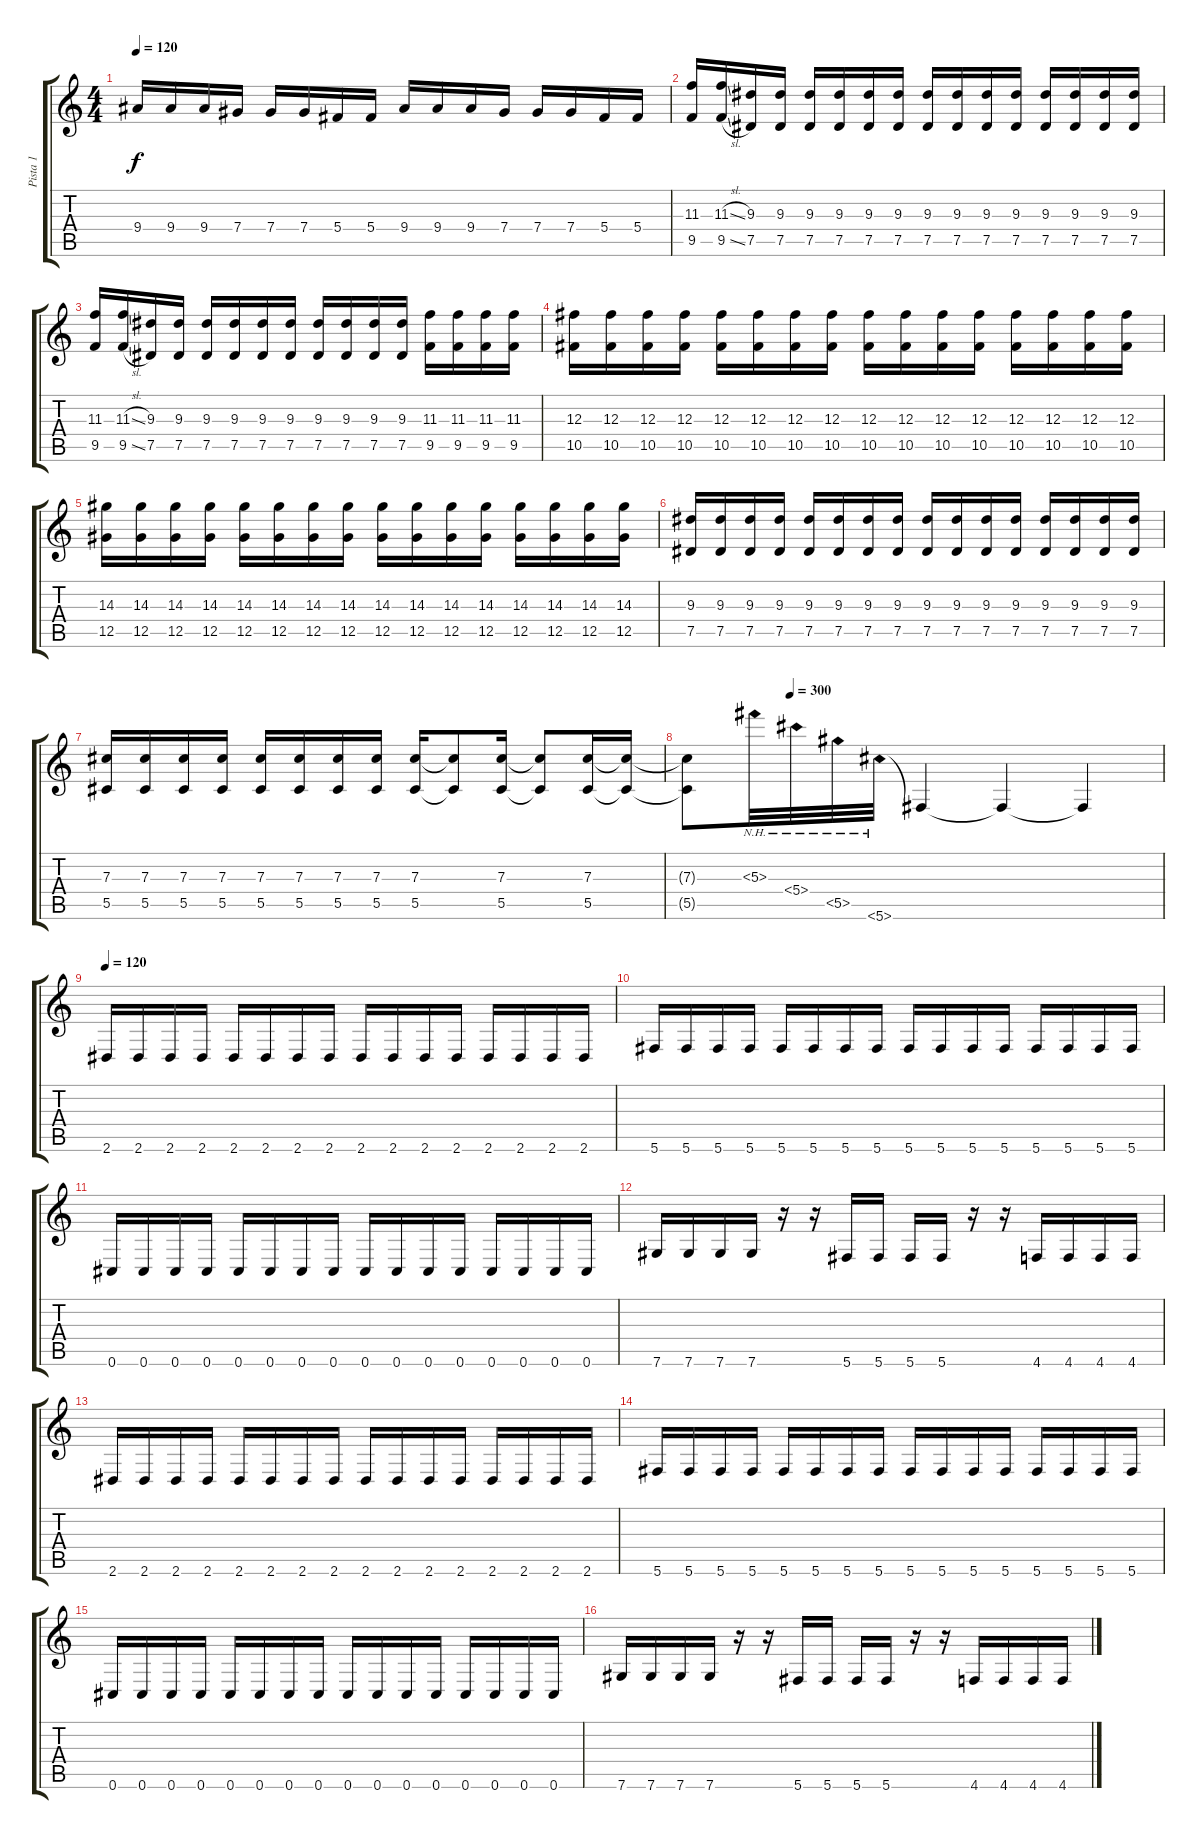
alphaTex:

\track ("Pista 1" "Pista 1") {instrument distortionguitar}
\staff {score tabs}
\tuning (Eb4 Bb3 Gb3 Db3 Ab2 Db2) {hide}
\ts (4 4)
\tempo 120
\clef g2
\ks c
9.4.16{dy f} 9.4.16 9.4.16 7.4.16 7.4.16 7.4.16 5.4.16 5.4.16 9.4.16 9.4.16 9.4.16 7.4.16 7.4.16 7.4.16 5.4.16 5.4.16 |
(11.3 9.5).16 (11.3{sl} 9.5{sl}).16 (9.3 7.5).16 (9.3 7.5).16 (9.3 7.5).16 (9.3 7.5).16 (9.3 7.5).16 (9.3 7.5).16 (9.3 7.5).16 (9.3 7.5).16 (9.3 7.5).16 (9.3 7.5).16 (9.3 7.5).16 (9.3 7.5).16 (9.3 7.5).16 (9.3 7.5).16 |
(11.3 9.5).16 (11.3{sl} 9.5{sl}).16 (9.3 7.5).16 (9.3 7.5).16 (9.3 7.5).16 (9.3 7.5).16 (9.3 7.5).16 (9.3 7.5).16 (9.3 7.5).16 (9.3 7.5).16 (9.3 7.5).16 (9.3 7.5).16 (11.3 9.5).16 (11.3 9.5).16 (11.3 9.5).16 (11.3 9.5).16 |
(12.3 10.5).16 (12.3 10.5).16 (12.3 10.5).16 (12.3 10.5).16 (12.3 10.5).16 (12.3 10.5).16 (12.3 10.5).16 (12.3 10.5).16 (12.3 10.5).16 (12.3 10.5).16 (12.3 10.5).16 (12.3 10.5).16 (12.3 10.5).16 (12.3 10.5).16 (12.3 10.5).16 (12.3 10.5).16 |
(14.3 12.5).16 (14.3 12.5).16 (14.3 12.5).16 (14.3 12.5).16 (14.3 12.5).16 (14.3 12.5).16 (14.3 12.5).16 (14.3 12.5).16 (14.3 12.5).16 (14.3 12.5).16 (14.3 12.5).16 (14.3 12.5).16 (14.3 12.5).16 (14.3 12.5).16 (14.3 12.5).16 (14.3 12.5).16 |
(9.3 7.5).16 (9.3 7.5).16 (9.3 7.5).16 (9.3 7.5).16 (9.3 7.5).16 (9.3 7.5).16 (9.3 7.5).16 (9.3 7.5).16 (9.3 7.5).16 (9.3 7.5).16 (9.3 7.5).16 (9.3 7.5).16 (9.3 7.5).16 (9.3 7.5).16 (9.3 7.5).16 (9.3 7.5).16 |
(7.3 5.5).16 (7.3 5.5).16 (7.3 5.5).16 (7.3 5.5).16 (7.3 5.5).16 (7.3 5.5).16 (7.3 5.5).16 (7.3 5.5).16 (7.3 5.5).16 (7.3{t} 5.5{t}).8 (7.3 5.5).16 (7.3{t} 5.5{t}).8 (7.3 5.5).16 (7.3{t} 5.5{t}).16 |
\tempo (300 0.21875)
(7.3{t} 5.5{t}).8 5.3{nh}.32 5.4{nh}.32 5.5{nh}.32 5.6{nh}.32 5.6{t}.4 5.6{t}.4 5.6{t}.4 |
\tempo 120
2.6.16 2.6.16 2.6.16 2.6.16 2.6.16 2.6.16 2.6.16 2.6.16 2.6.16 2.6.16 2.6.16 2.6.16 2.6.16 2.6.16 2.6.16 2.6.16 |
5.6.16 5.6.16 5.6.16 5.6.16 5.6.16 5.6.16 5.6.16 5.6.16 5.6.16 5.6.16 5.6.16 5.6.16 5.6.16 5.6.16 5.6.16 5.6.16 |
0.6.16 0.6.16 0.6.16 0.6.16 0.6.16 0.6.16 0.6.16 0.6.16 0.6.16 0.6.16 0.6.16 0.6.16 0.6.16 0.6.16 0.6.16 0.6.16 |
7.6.16 7.6.16 7.6.16 7.6.16 r.16 r.16 5.6.16 5.6.16 5.6.16 5.6.16 r.16 r.16 4.6.16 4.6.16 4.6.16 4.6.16 |
2.6.16 2.6.16 2.6.16 2.6.16 2.6.16 2.6.16 2.6.16 2.6.16 2.6.16 2.6.16 2.6.16 2.6.16 2.6.16 2.6.16 2.6.16 2.6.16 |
5.6.16 5.6.16 5.6.16 5.6.16 5.6.16 5.6.16 5.6.16 5.6.16 5.6.16 5.6.16 5.6.16 5.6.16 5.6.16 5.6.16 5.6.16 5.6.16 |
0.6.16 0.6.16 0.6.16 0.6.16 0.6.16 0.6.16 0.6.16 0.6.16 0.6.16 0.6.16 0.6.16 0.6.16 0.6.16 0.6.16 0.6.16 0.6.16 |
7.6.16 7.6.16 7.6.16 7.6.16 r.16 r.16 5.6.16 5.6.16 5.6.16 5.6.16 r.16 r.16 4.6.16 4.6.16 4.6.16 4.6.16
